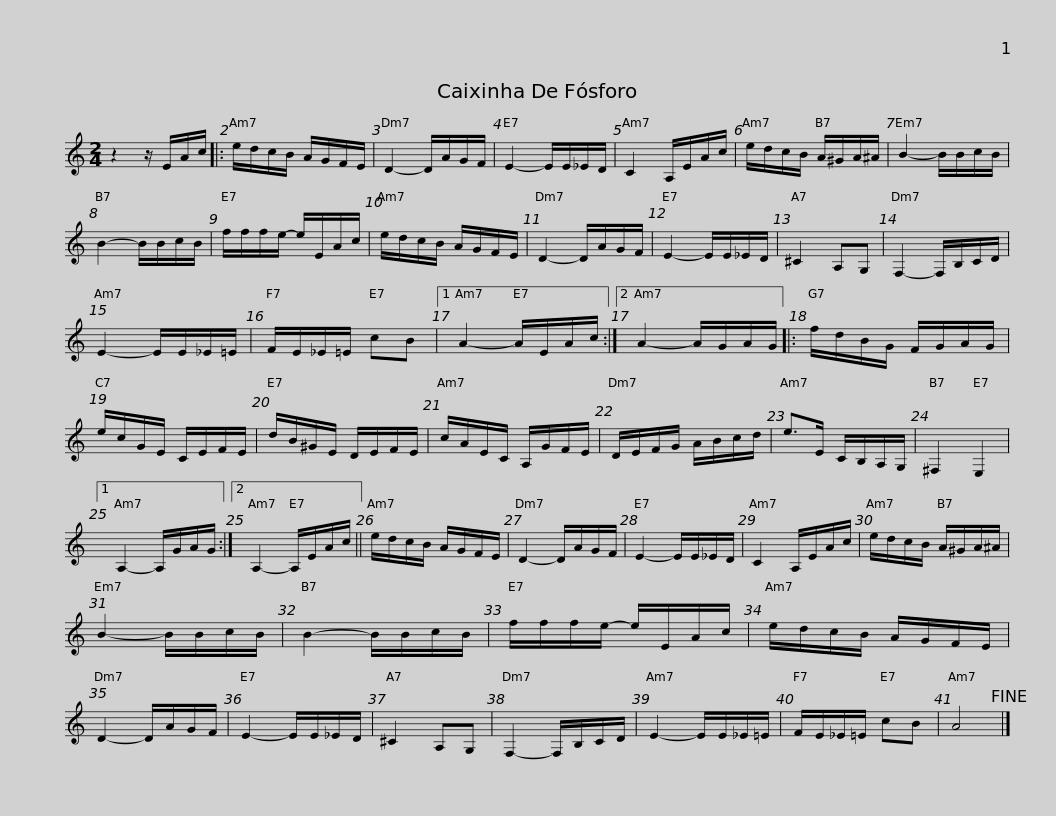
X:1
L:1/8
M:2/4
I:linebreak $
K:C
V:1 treble
V:1
 z2 z/ E/A/c/ |: e/d/c/B/ A/G/F/E/ | D2- D/A/G/F/ | E2- E/E/_E/D/ | C2 A,/E/A/c/ | %5
 e/d/c/B/ A/^G/A/^A/ | B2- B/B/c/B/ |$ B2- B/B/c/B/ | f/f/f/e/- e/E/A/c/ | e/d/c/B/ A/G/F/E/ | %10
 D2- D/A/G/F/ | E2- E/E/_E/D/ | ^C2 A,G, | F,2- F,/B,/C/D/ |$ E2- E/E/_E/=E/ | %15
 F/E/_E/=E/ cB |1 A2- A/E/A/c/ :|2 A2- A/G/A/G/ |: f/d/B/G/ F/G/A/G/ | e/c/G/E/ C/E/F/E/ |$ %20
 d/B/^G/E/ D/E/F/E/ | c/A/E/C/ A,/G/F/E/ | D/E/F/G/ A/B/c/d/ | e>E C/B,/A,/G,/ | ^F,2 E,2 |1 %25
 A,2- A,/G/A/G/ :|2$ A,2- A,/E/A/c/ || e/d/c/B/ A/G/F/E/ | D2- D/A/G/F/ | E2- E/E/_E/D/ | %30
 C2 A,/E/A/c/ | e/d/c/B/ A/^G/A/^A/ | B2- B/B/c/B/ |$ B2- B/B/c/B/ | f/f/f/e/- e/E/A/c/ | %35
 e/d/c/B/ A/G/F/E/ | D2- D/A/G/F/ | E2- E/E/_E/D/ | ^C2 A,G, | F,2- F,/B,/C/D/ |$ %40
 E2- E/E/_E/=E/ | F/E/_E/=E/ cB | A4!fine! |] %43
